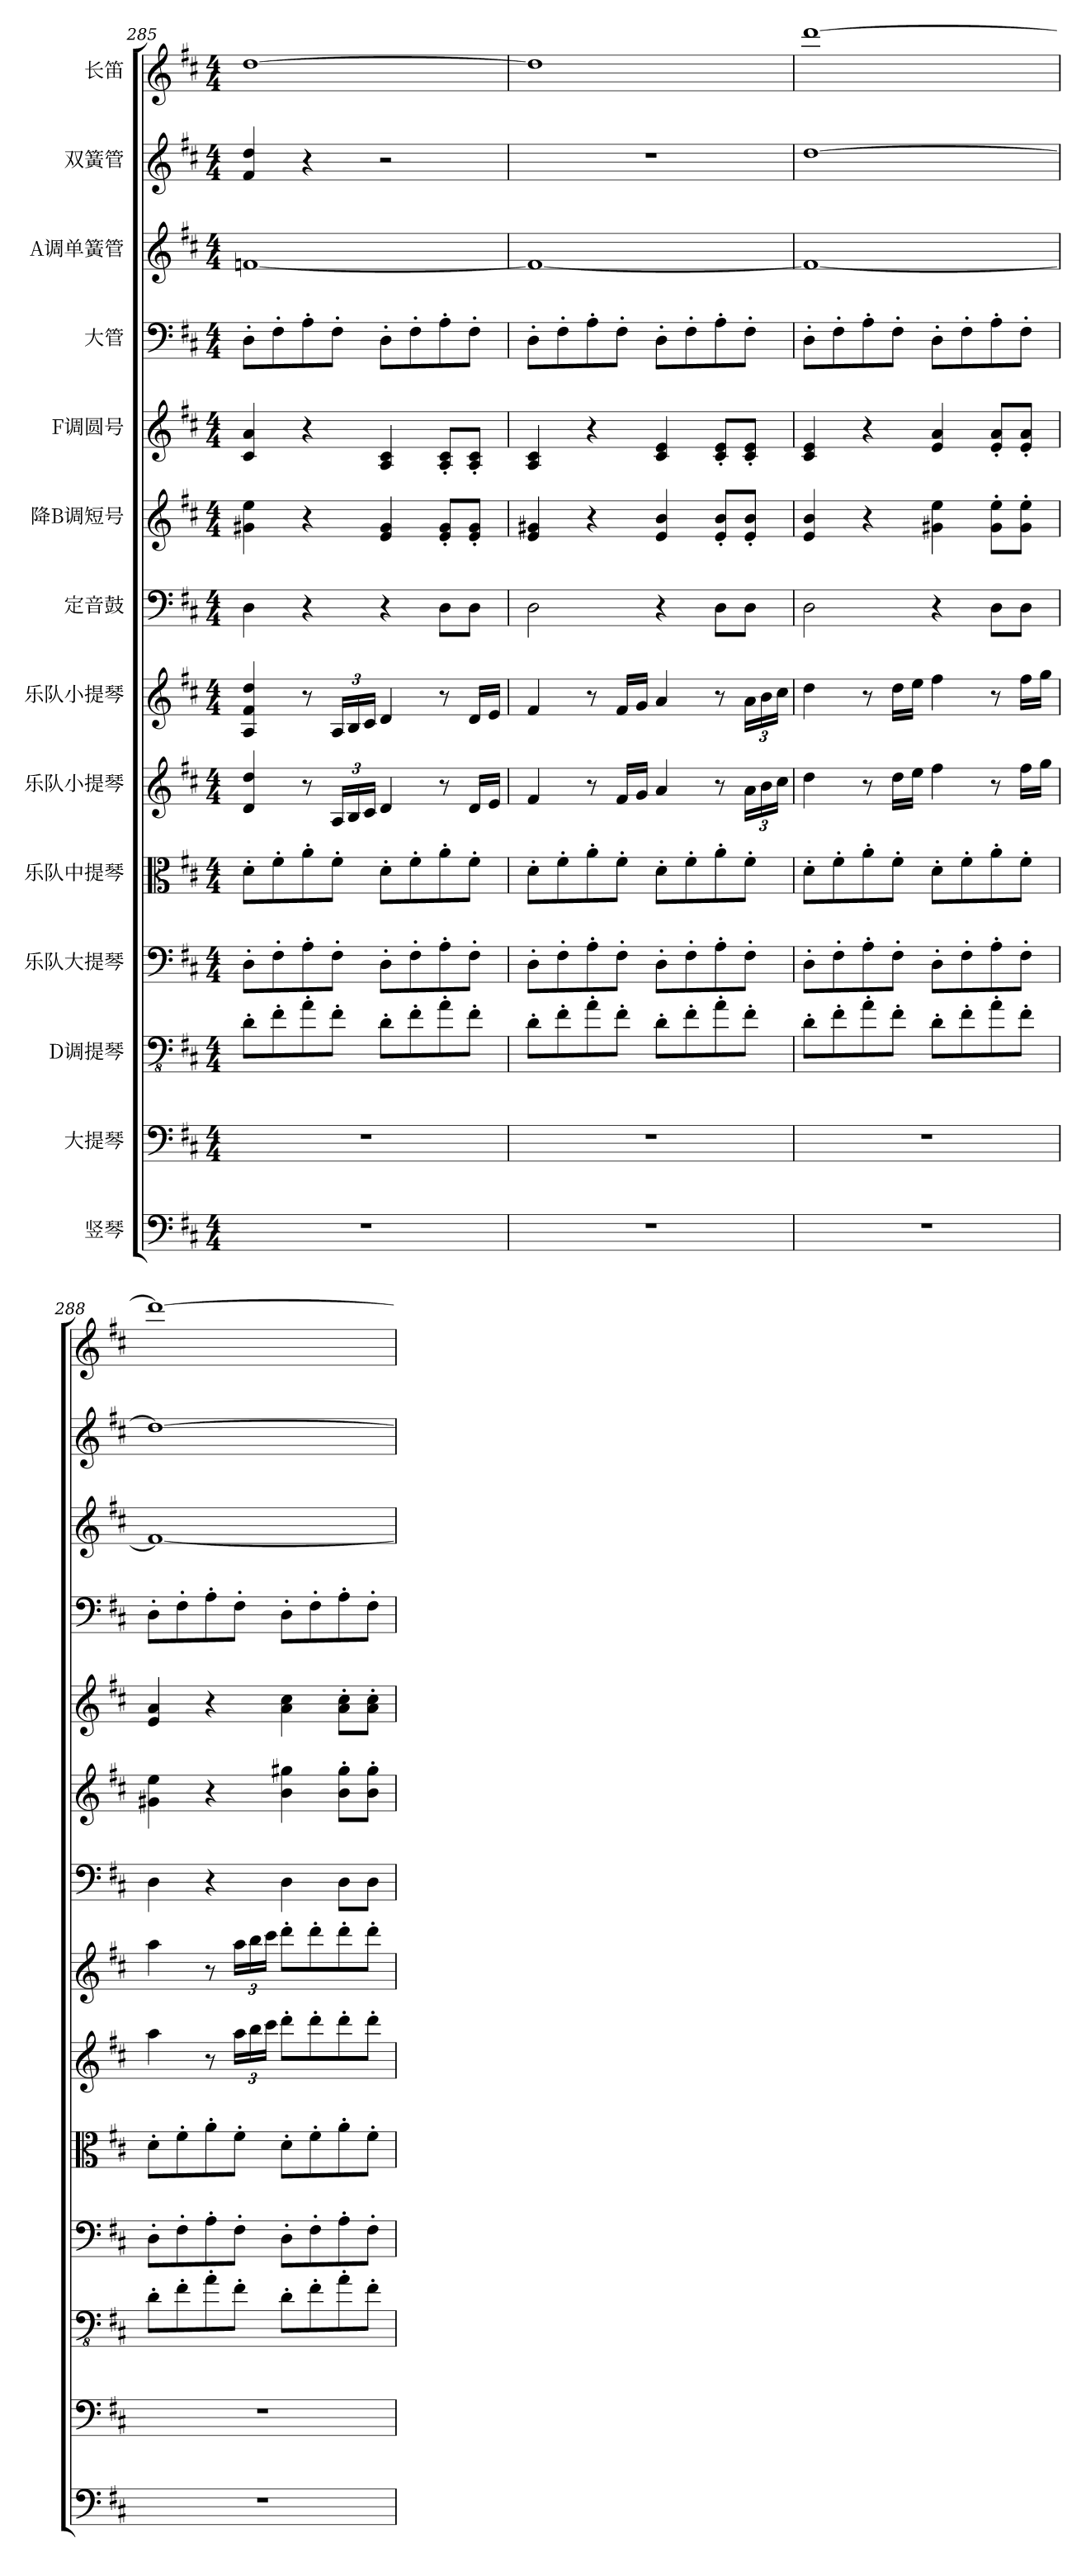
**kern	**kern	**kern	**kern	**kern	**kern	**kern	**kern	**kern	**kern	**kern	**kern	**kern	**kern
*part14	*part13	*part12	*part11	*part10	*part9	*part8	*part7	*part6	*part5	*part4	*part3	*part2	*part1
*staff14	*staff13	*staff12	*staff11	*staff10	*staff9	*staff8	*staff7	*staff6	*staff5	*staff4	*staff3	*staff2	*staff1
*I"竖琴	*I"大提琴	*I"D调提琴	*I"乐队大提琴	*I"乐队中提琴	*I"乐队小提琴	*I"乐队小提琴	*I"定音鼓	*I"降B调短号	*I"F调圆号	*I"大管	*I"A调单簧管	*I"双簧管	*I"长笛
*clefF4	*clefF4	*clefFv4	*clefF4	*clefC3	*clefG2	*clefG2	*clefF4	*clefG2	*clefG2	*clefF4	*clefG2	*clefG2	*clefG2
*	*	*ITrd7c12	*	*	*	*	*	*ITrd1c2	*ITrd4c7	*	*ITrd2c3	*	*
*k[f#c#]	*k[f#c#]	*k[f#c#]	*k[f#c#]	*k[f#c#]	*k[f#c#]	*k[f#c#]	*k[f#c#]	*k[]	*k[f#]	*k[f#c#]	*k[f#c#g#d#a#]	*k[f#c#]	*k[f#c#]
*M4/4	*M4/4	*M4/4	*M4/4	*M4/4	*M4/4	*M4/4	*M4/4	*M4/4	*M4/4	*M4/4	*M4/4	*M4/4	*M4/4
=285	=285	=285	=285	=285	=285	=285	=285	=285	=285	=285	=285	=285	=285
1r	1r	8DD'\L	8D'\L	8d'\L	4d/ 4dd/	4A/ 4f#/ 4dd/	4D\	4f#X\ 4dd\	4F#/ 4d/	8D'\L	[1dn	4f#/ 4dd/	[1dd
.	.	8FF#'\	8F#'\	8f#'\	.	.	.	.	.	8F#'\	.	.	.
.	.	8AA'\	8A'\	8a'\	8r	8r	4r	4r	4r	8A'\	.	4r	.
*	*	*	*	*	*Xbrackettup	*Xbrackettup	*	*	*	*	*	*	*
.	.	8FF#'\J	8F#'\J	8f#'\J	24A/LL	24A/LL	.	.	.	8F#'\J	.	.	.
.	.	.	.	.	24B/	24B/	.	.	.	.	.	.	.
.	.	.	.	.	24c#/JJ	24c#/JJ	.	.	.	.	.	.	.
.	.	8DD'\L	8D'\L	8d'\L	4d/	4d/	4r	4d/ 4f#/	4D/ 4F#/	8D'\L	.	2r	.
.	.	8FF#'\	8F#'\	8f#'\	.	.	.	.	.	8F#'\	.	.	.
.	.	8AA'\	8A'\	8a'\	8r	8r	8D\L	8d/' 8f#/'L	8D/' 8F#/'L	8A'\	.	.	.
.	.	8FF#'\J	8F#'\J	8f#'\J	16d/LL	16d/LL	8D\J	8d/' 8f#/'J	8D/' 8F#/'J	8F#'\J	.	.	.
.	.	.	.	.	16e/JJ	16e/JJ	.	.	.	.	.	.	.
!!LO:PB:g=z
=286	=286	=286	=286	=286	=286	=286	=286	=286	=286	=286	=286	=286	=286
1r	1r	8DD'\L	8D'\L	8d'\L	4f#/	4f#/	2D\	4d/ 4f#X/	4D/ 4F#/	8D'\L	1d_	1r	1dd]
.	.	8FF#'\	8F#'\	8f#'\	.	.	.	.	.	8F#'\	.	.	.
.	.	8AA'\	8A'\	8a'\	8r	8r	.	4r	4r	8A'\	.	.	.
.	.	8FF#'\J	8F#'\J	8f#'\J	16f#/LL	16f#/LL	.	.	.	8F#'\J	.	.	.
.	.	.	.	.	16g/JJ	16g/JJ	.	.	.	.	.	.	.
.	.	8DD'\L	8D'\L	8d'\L	4a/	4a/	4r	4d/ 4a/	4F#/ 4A/	8D'\L	.	.	.
.	.	8FF#'\	8F#'\	8f#'\	.	.	.	.	.	8F#'\	.	.	.
.	.	8AA'\	8A'\	8a'\	8r	8r	8D\L	8d/' 8a/'L	8F#/' 8A/'L	8A'\	.	.	.
.	.	8FF#'\J	8F#'\J	8f#'\J	24a\LL	24a\LL	8D\J	8d/' 8a/'J	8F#/' 8A/'J	8F#'\J	.	.	.
.	.	.	.	.	24b\	24b\	.	.	.	.	.	.	.
.	.	.	.	.	24cc#\JJ	24cc#\JJ	.	.	.	.	.	.	.
=287	=287	=287	=287	=287	=287	=287	=287	=287	=287	=287	=287	=287	=287
1r	1r	8DD'\L	8D'\L	8d'\L	4dd\	4dd\	2D\	4d/ 4a/	4F#/ 4A/	8D'\L	1d_	[1dd	[1ddd
.	.	8FF#'\	8F#'\	8f#'\	.	.	.	.	.	8F#'\	.	.	.
.	.	8AA'\	8A'\	8a'\	8r	8r	.	4r	4r	8A'\	.	.	.
.	.	8FF#'\J	8F#'\J	8f#'\J	16dd\LL	16dd\LL	.	.	.	8F#'\J	.	.	.
.	.	.	.	.	16ee\JJ	16ee\JJ	.	.	.	.	.	.	.
.	.	8DD'\L	8D'\L	8d'\L	4ff#\	4ff#\	4r	4f#X\ 4dd\	4A/ 4d/	8D'\L	.	.	.
.	.	8FF#'\	8F#'\	8f#'\	.	.	.	.	.	8F#'\	.	.	.
.	.	8AA'\	8A'\	8a'\	8r	8r	8D\L	8f#\' 8dd\'L	8A/' 8d/'L	8A'\	.	.	.
.	.	8FF#'\J	8F#'\J	8f#'\J	16ff#\LL	16ff#\LL	8D\J	8f#\' 8dd\'J	8A/' 8d/'J	8F#'\J	.	.	.
.	.	.	.	.	16gg\JJ	16gg\JJ	.	.	.	.	.	.	.
=288	=288	=288	=288	=288	=288	=288	=288	=288	=288	=288	=288	=288	=288
1r	1r	8DD'\L	8D'\L	8d'\L	4aa\	4aa\	4D\	4f#X\ 4dd\	4A/ 4d/	8D'\L	1d_	1dd_	1ddd_
.	.	8FF#'\	8F#'\	8f#'\	.	.	.	.	.	8F#'\	.	.	.
.	.	8AA'\	8A'\	8a'\	8r	8r	4r	4r	4r	8A'\	.	.	.
.	.	8FF#'\J	8F#'\J	8f#'\J	24aa\LL	24aa\LL	.	.	.	8F#'\J	.	.	.
.	.	.	.	.	24bb\	24bb\	.	.	.	.	.	.	.
.	.	.	.	.	24ccc#\JJ	24ccc#\JJ	.	.	.	.	.	.	.
.	.	8DD'\L	8D'\L	8d'\L	8ddd'\L	8ddd'\L	4D\	4a\ 4ff#X\	4d\ 4f#\	8D'\L	.	.	.
.	.	8FF#'\	8F#'\	8f#'\	8ddd'\	8ddd'\	.	.	.	8F#'\	.	.	.
.	.	8AA'\	8A'\	8a'\	8ddd'\	8ddd'\	8D\L	8a\' 8ff#\'L	8d\' 8f#\'L	8A'\	.	.	.
.	.	8FF#'\J	8F#'\J	8f#'\J	8ddd'\J	8ddd'\J	8D\J	8a\' 8ff#\'J	8d\' 8f#\'J	8F#'\J	.	.	.
=	=	=	=	=	=	=	=	=	=	=	=	=	=
*-	*-	*-	*-	*-	*-	*-	*-	*-	*-	*-	*-	*-	*-
